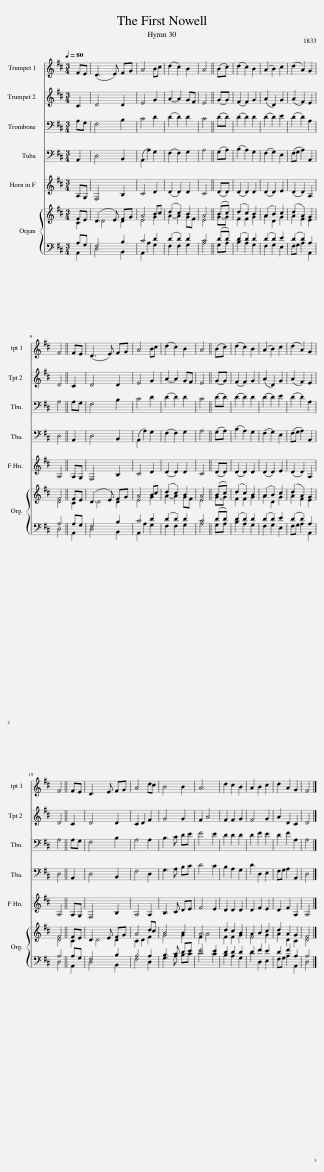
X:1
%%score 1 2 3 4 5 { ( 6 7 ) | ( 8 9 ) }
L:1/8
Q:1/4=80
M:3/4
I:linebreak $
K:D
V:1 treble transpose=-2
V:2 treble transpose=-2
V:3 bass
V:4 bass
V:5 treble transpose=-7
V:6 treble
V:7 treble
V:8 bass
V:9 bass
V:1
[K:D] ^GF | (E3 F) ^GA | B4 c^d | (e2 ^d2) c2 | B4 || %5
 (c^d) | (e2 ^d2) c2 | (B2 c2) ^d2 |$ (e2 B2) A2 | ^G4 || %10
 ^GF | (E3 F) ^GA | B4 c^d | (e2 ^d2) c2 | B4 || %15
 (c^d) | (e2 ^d2) c2 |$ (B2 c2) ^d2 | (e2 B2) A2 | ^G4 || %20
 ^GF | E3 F ^GA | B4 e^d | c4 c2 | B6 |$ %25
 e2 ^d2 c2 | B2 c2 ^d2 | e2 B2 A2 | ^G4 |] %29
V:2
[K:D] ^D2 | E4 E2 | F4 A2 | B2- B2 A^G | F4 || %5
 A-A | (^G2 G2) A2 | (B2 E2) A2 |$ (B2 ^G2) F2 | E4 || %10
 ^D2 | E4 E2 | F4 A2 | B2- B2 A^G | F4 || %15
 A-A | (^G2 G2) A2 |$ (B2 E2) A2 | (B2 ^G2) F2 | E4 || %20
 ^D2 | E4 E2 | ^D2 E2 ^G2 | A4 A2 | ^G2 B4 |$ %25
 ^G2 G2 A2 | ^G4 A2 | B2 E2 ^D2 | E4 |] %29
V:3
 A,G, | F,4 B,2 | C4 D2 | (D2 D2) D2 | C4 || %5
 (DD) | (D2 D2) D2 | (D2 D2) E2 |$ (D2 D2) A,2 | A,4 || %10
 A,G, | F,4 B,2 | C4 D2 | (D2 D2) D2 | C4 || %15
 (DD) | (D2 D2) D2 |$ (D2 D2) E2 | (D2 D2) A,2 | A,4 || %20
 A,G, | F,4 B,2 | A,4 A,2 | B,3 C DE | F4 E2 |$ %25
 D2 D2 D2 | D2 F2 E2 | D2 F2 A,2 | A,4 |] %29
V:4
 A,,2 | D,4 B,,2 | (A,,2 A,2) G,2 | (F,2 F,2) G,2 | A,4 || %5
 (G,A,) | (B,2 A,2) G,2 | (F,2 G,2) E,2 |$ (F,G, A,2) A,,2 | D,4 || %10
 A,,2 | D,4 B,,2 | (A,,2 A,2) G,2 | (F,2 F,2) G,2 | A,4 || %15
 (G,A,) | (B,2 A,2) G,2 |$ (F,2 G,2) E,2 | (F,G, A,2) A,,2 | D,4 || %20
 A,,2 | D,4 B,,2 | F,4 D,2 | G,3 A, B,C | D4 C2 |$ %25
 B,2 A,2 G,2 | D2 D,2 E,2 | F,G, A,2 A,,2 | D,4 |] %29
V:5
 ED | C4 F2 | ^G4 A2 | (A2 A2) A2 | ^G4 || %5
 (AA) | (A2 A2) A2 | (A2 A2) B2 |$ (A2 A2) E2 | E4 || %10
 ED | C4 F2 | ^G4 A2 | (A2 A2) A2 | ^G4 || %15
 (AA) | (A2 A2) A2 |$ (A2 A2) B2 | (A2 A2) E2 | E4 || %20
 ED | C4 F2 | E4 E2 | F3 ^G AB | c4 B2 |$ %25
 A2 A2 A2 | A2 c2 B2 | A2 c2 E2 | E4 |] %29
V:6
 FE | (D3 E) FG | A4 Bc | (d2 c2) B2 | A4 || %5
 (Bc) | (d2 c2) B2 | (A2 B2) c2 |$ (d2 A2) G2 | F4 || %10
 FE | (D3 E) FG | A4 Bc | (d2 c2) B2 | A4 || %15
 (Bc) | (d2 c2) B2 |$ (A2 B2) c2 | (d2 A2) G2 | F4 || %20
 FE | D3 E FG | A4 dc | B4 B2 | A6 |$ %25
 d2 c2 B2 | A2 B2 c2 | d2 A2 G2 | F4 |] %29
V:7
 C2 | D4 D2 | E4 G2 | A2- A2 GF | E4 || %5
 G-G | F2 F2 G2 | A2 D2 G2 |$ A2 F2 E2 | D4 || %10
 C2 | D4 D2 | E4 G2 | A2- A2 GF | E4 || %15
 G-G | F2 F2 G2 |$ A2 D2 G2 | A2 F2 E2 | D4 || %20
 C2 | D4 D2 | C2 D2 F2 | G4 G2 | F2 A4 |$ %25
 F2 F2 G2 | F4 G2 | A2 D2 C2 | D4 |] %29
V:8
 A,G, | F,4 B,2 | C4 D2 | (D2 D2) D2 | C4 || %5
 (DD) | (D2 D2) D2 | (D2 D2) E2 |$ (D2 D2) A,2 | A,4 || %10
 A,G, | F,4 B,2 | C4 D2 | (D2 D2) D2 | C4 || %15
 (DD) | (D2 D2) D2 |$ (D2 D2) E2 | (D2 D2) A,2 | A,4 || %20
 A,G, | F,4 B,2 | A,4 A,2 | B,3 C DE | F4 E2 |$ %25
 D2 D2 D2 | D2 F2 E2 | D2 F2 A,2 | A,4 |] %29
V:9
 A,,2 | D,4 B,,2 | A,,2 A,2 G,2 | F,2 F,2 G,2 | A,4 || %5
 G,A, | B,2 A,2 G,2 | F,2 G,2 E,2 |$ F,G, A,2 A,,2 | D,4 || %10
 A,,2 | D,4 B,,2 | A,,2 A,2 G,2 | F,2 F,2 G,2 | A,4 || %15
 G,A, | B,2 A,2 G,2 |$ F,2 G,2 E,2 | F,G, A,2 A,,2 | D,4 || %20
 A,,2 | D,4 B,,2 | F,4 D,2 | G,3 A, B,C | D4 C2 |$ %25
 B,2 A,2 G,2 | D2 D,2 E,2 | F,G, A,2 A,,2 | D,4 |] %29
